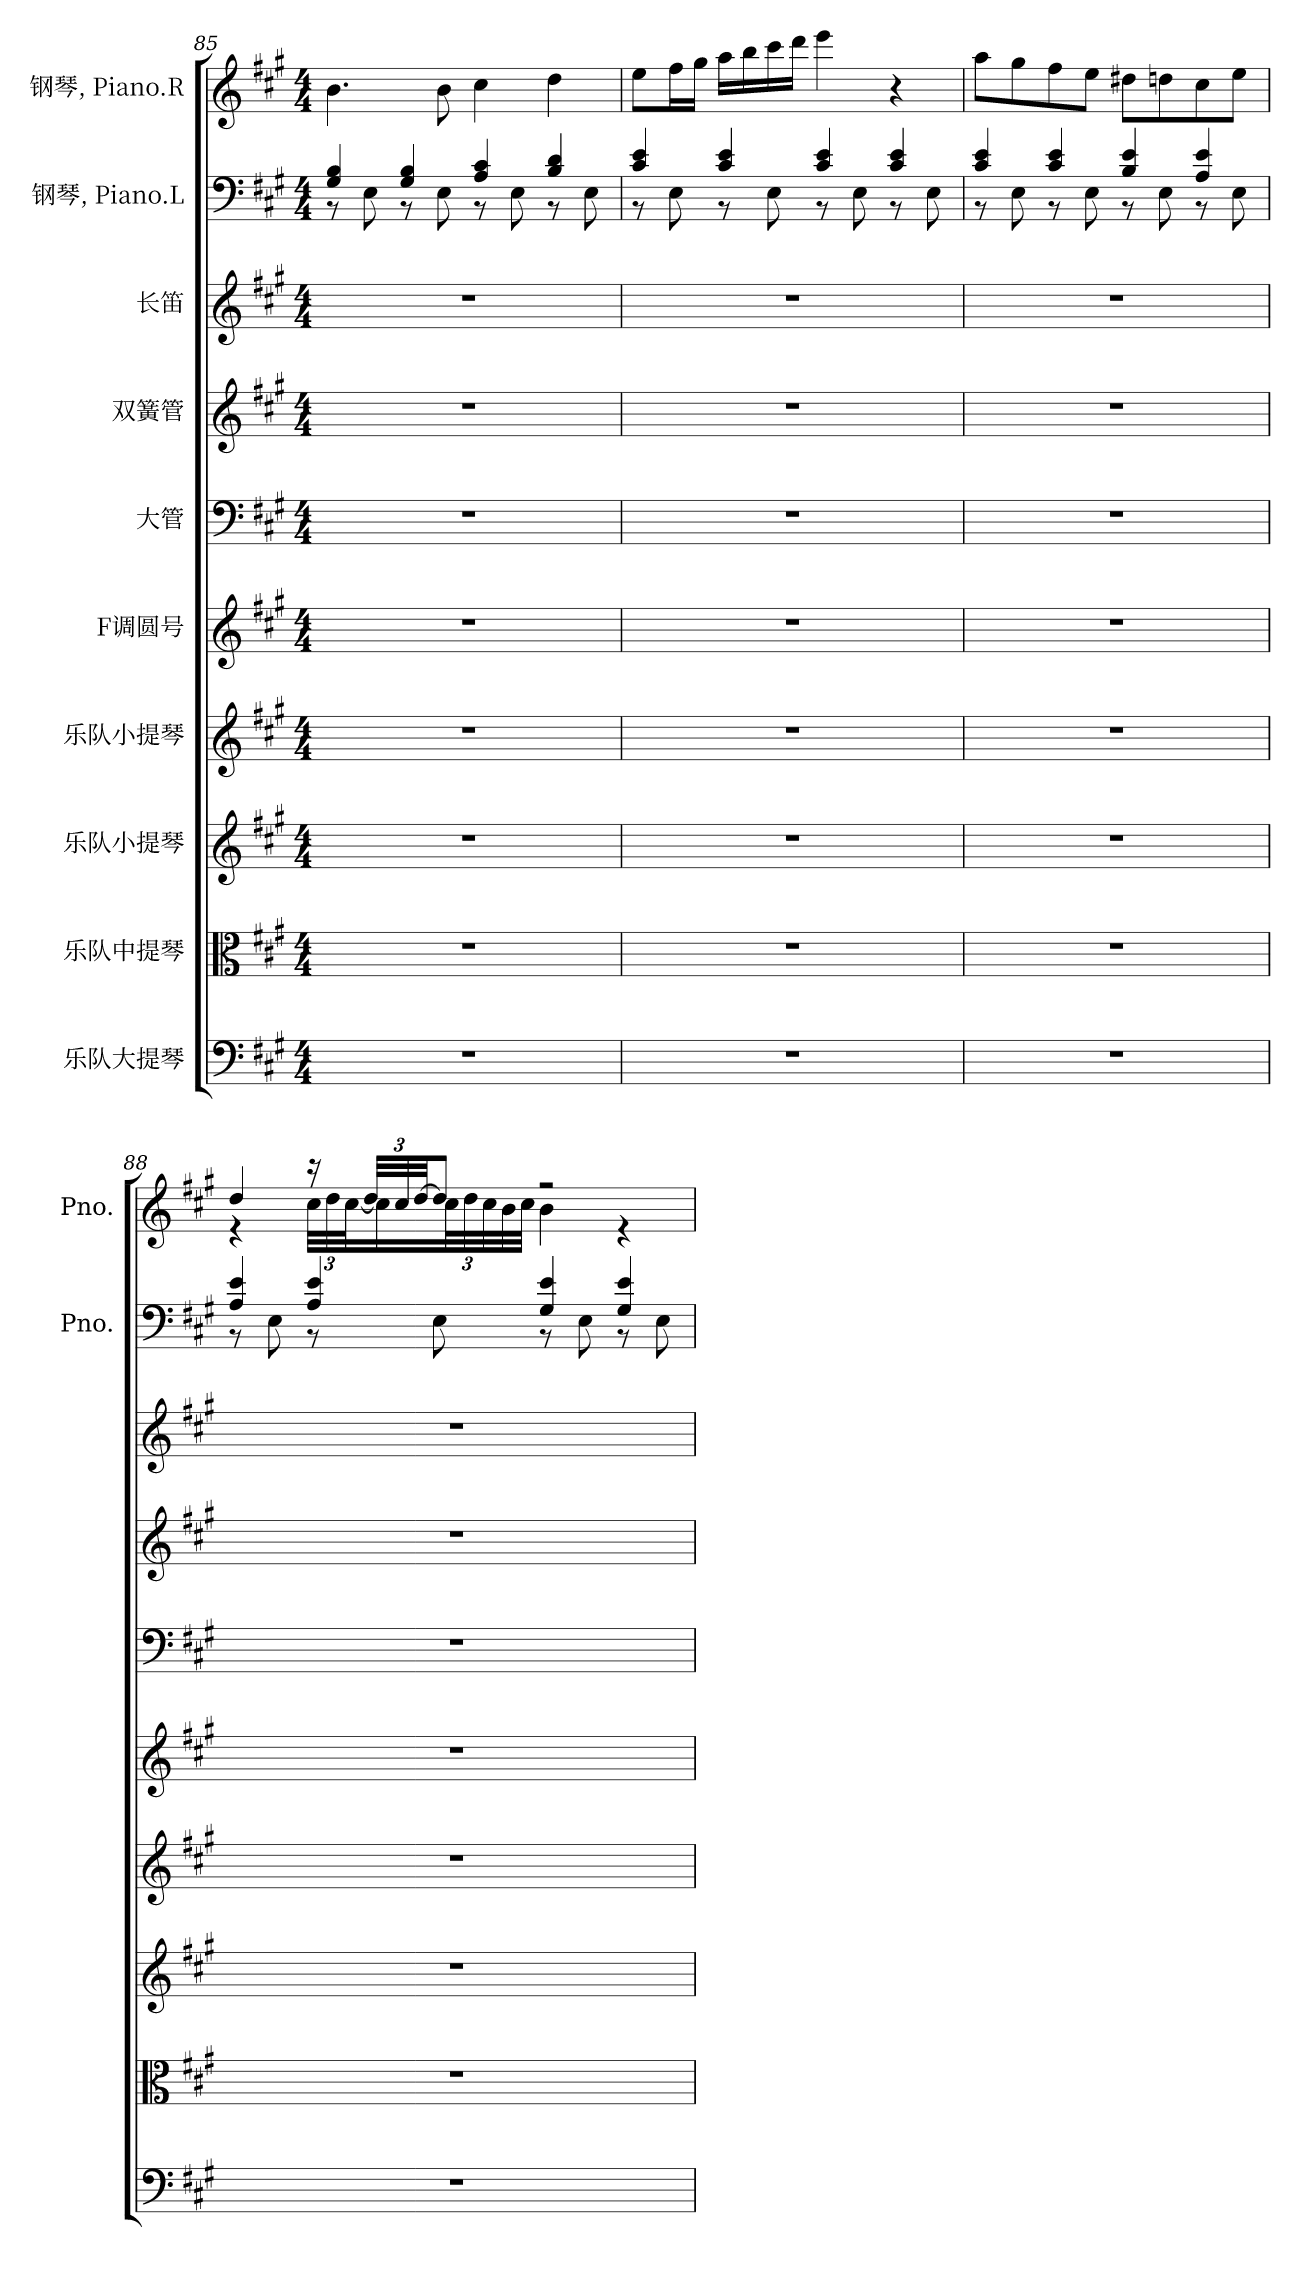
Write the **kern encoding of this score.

**kern	**kern	**kern	**kern	**kern	**kern	**kern	**kern	**kern	**kern
*part10	*part9	*part8	*part7	*part6	*part5	*part4	*part3	*part2	*part1
*staff10	*staff9	*staff8	*staff7	*staff6	*staff5	*staff4	*staff3	*staff2	*staff1
*I"乐队大提琴	*I"乐队中提琴	*I"乐队小提琴	*I"乐队小提琴	*I"F调圆号	*I"大管	*I"双簧管	*I"长笛	*I"钢琴, Piano.L	*I"钢琴, Piano.R
*	*	*	*	*	*	*	*	*I'Pno.	*I'Pno.
*clefF4	*clefC3	*clefG2	*clefG2	*clefG2	*clefF4	*clefG2	*clefG2	*clefF4	*clefG2
*	*	*	*	*ITrd4c7	*	*	*	*	*
*k[f#c#g#]	*k[f#c#g#]	*k[f#c#g#]	*k[f#c#g#]	*k[f#c#]	*k[f#c#g#]	*k[f#c#g#]	*k[f#c#g#]	*k[f#c#g#]	*k[f#c#g#]
*M4/4	*M4/4	*M4/4	*M4/4	*M4/4	*M4/4	*M4/4	*M4/4	*M4/4	*M4/4
=85	=85	=85	=85	=85	=85	=85	=85	=85	=85
*	*	*	*	*	*	*	*	*^	*
1r	1r	1r	1r	1r	1r	1r	1r	4G#/ 4B/	8r	4.b\
.	.	.	.	.	.	.	.	.	8E\	.
.	.	.	.	.	.	.	.	4G#/ 4B/	8r	.
.	.	.	.	.	.	.	.	.	8E\	8b\
.	.	.	.	.	.	.	.	4A/ 4c#/	8r	4cc#\
.	.	.	.	.	.	.	.	.	8E\	.
.	.	.	.	.	.	.	.	4B/ 4d/	8r	4dd\
.	.	.	.	.	.	.	.	.	8E\	.
!!LO:PB:g=z
=86	=86	=86	=86	=86	=86	=86	=86	=86	=86	=86
1r	1r	1r	1r	1r	1r	1r	1r	4c#/ 4e/	8r	8ee\L
.	.	.	.	.	.	.	.	.	8E\	16ff#\L
.	.	.	.	.	.	.	.	.	.	16gg#\JJ
.	.	.	.	.	.	.	.	4c#/ 4e/	8r	16aa\LL
.	.	.	.	.	.	.	.	.	.	16bb\
.	.	.	.	.	.	.	.	.	8E\	16ccc#\
.	.	.	.	.	.	.	.	.	.	16ddd\JJ
.	.	.	.	.	.	.	.	4c#/ 4e/	8r	4eee\
.	.	.	.	.	.	.	.	.	8E\	.
.	.	.	.	.	.	.	.	4c#/ 4e/	8r	4r
.	.	.	.	.	.	.	.	.	8E\	.
=87	=87	=87	=87	=87	=87	=87	=87	=87	=87	=87
1r	1r	1r	1r	1r	1r	1r	1r	4c#/ 4e/	8r	8aa\L
.	.	.	.	.	.	.	.	.	8E\	8gg#\
.	.	.	.	.	.	.	.	4c#/ 4e/	8r	8ff#\
.	.	.	.	.	.	.	.	.	8E\	8ee\J
.	.	.	.	.	.	.	.	4B/ 4e/	8r	8dd#X\L
.	.	.	.	.	.	.	.	.	8E\	8ddn\
.	.	.	.	.	.	.	.	4A/ 4e/	8r	8cc#\
.	.	.	.	.	.	.	.	.	8E\	8ee\J
=88	=88	=88	=88	=88	=88	=88	=88	=88	=88	=88
*	*	*	*	*	*	*	*	*	*	*^
1r	1r	1r	1r	1r	1r	1r	1r	4A/ 4e/	8r	4dd/	4r
.	.	.	.	.	.	.	.	.	8E\	.	.
*	*	*	*	*	*	*	*	*	*	*	*Xbrackettup
.	.	.	.	.	.	.	.	4A/ 4e/	8r	16r	48cc#\LLL
.	.	.	.	.	.	.	.	.	.	.	48dd\
.	.	.	.	.	.	.	.	.	.	.	[48cc#\J
.	.	.	.	.	.	.	.	.	.	48dd/LLL	16cc#\]
.	.	.	.	.	.	.	.	.	.	48cc#/	.
.	.	.	.	.	.	.	.	.	.	[48dd/JJ	.
.	.	.	.	.	.	.	.	.	8E\	8dd/J]	48cc#\L
.	.	.	.	.	.	.	.	.	.	.	48dd\
.	.	.	.	.	.	.	.	.	.	.	48cc#\
.	.	.	.	.	.	.	.	.	.	.	32b\
.	.	.	.	.	.	.	.	.	.	.	32cc#\JJJ
.	.	.	.	.	.	.	.	4G#/ 4e/	8r	2r	4b\
.	.	.	.	.	.	.	.	.	8E\	.	.
.	.	.	.	.	.	.	.	4G#/ 4e/	8r	.	4r
.	.	.	.	.	.	.	.	.	8E\	.	.
*	*	*	*	*	*	*	*	*v	*v	*	*
*	*	*	*	*	*	*	*	*	*v	*v
=	=	=	=	=	=	=	=	=	=
*-	*-	*-	*-	*-	*-	*-	*-	*-	*-
